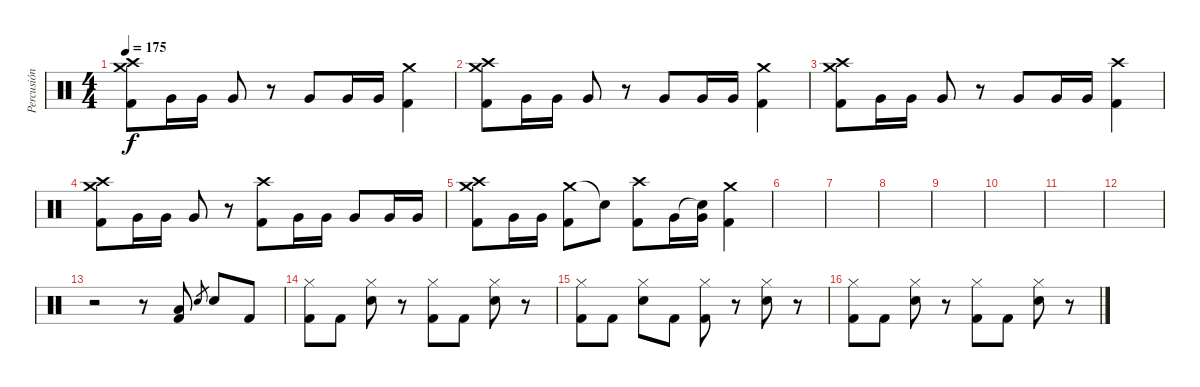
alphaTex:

\track ("Percusión" "Percusión") {instrument percussion}
\staff {score}
\articulation defaults
\ts (4 4)
\tempo 175
\clef neutral
\ks c
("Crash high (hit)" "Crash medium (hit)" "Kick (hit) 2").8{dy f} "Very Low Tom (hit)".16 "Very Low Tom (hit)".16 "Very Low Tom (hit)".8 r.8 "Very Low Tom (hit)".8 "Very Low Tom (hit)".16 "Very Low Tom (hit)".16 ("Crash medium (hit)" "Kick (hit) 2").4 |
("Crash high (hit)" "Crash medium (hit)" "Kick (hit) 2").8 "Very Low Tom (hit)".16 "Very Low Tom (hit)".16 "Very Low Tom (hit)".8 r.8 "Very Low Tom (hit)".8 "Very Low Tom (hit)".16 "Very Low Tom (hit)".16 ("Crash medium (hit)" "Kick (hit) 2").4 |
("Crash high (hit)" "Crash medium (hit)" "Kick (hit) 2").8 "Very Low Tom (hit)".16 "Very Low Tom (hit)".16 "Very Low Tom (hit)".8 r.8 "Very Low Tom (hit)".8 "Very Low Tom (hit)".16 "Very Low Tom (hit)".16 ("Crash high (hit)" "Kick (hit) 2").4 |
("Crash high (hit)" "Crash medium (hit)" "Kick (hit) 2").8 "Very Low Tom (hit)".16 "Very Low Tom (hit)".16 "Very Low Tom (hit)".8 r.8 ("Crash high (hit)" "Kick (hit) 2").8 "Very Low Tom (hit)".16 "Very Low Tom (hit)".16 "Very Low Tom (hit)".8 "Very Low Tom (hit)".16 "Very Low Tom (hit)".16 |
("Crash high (hit)" "Crash medium (hit)" "Kick (hit) 2").8 "Very Low Tom (hit)".16 "Very Low Tom (hit)".16 ("Crash medium (hit)" "Kick (hit) 2").8 "Snare (hit)"{t}.8 ("Crash high (hit)" "Kick (hit) 2").8 "Very Low Tom (hit)".16 ("Snare (hit)"{t} "Very Low Tom (hit)").16 ("Crash medium (hit)" "Kick (hit) 2").4 |
|
|
|
|
|
|
|
r.2 r.8 ("Low Tom (hit)" "Kick (hit) 2").8{volume 13} "Electric Snare (hit)".8{gr} "Electric Snare (hit)".8 "Kick (hit) 2".8 |
("Hi-Hat (closed)" "Kick (hit) 2").8 "Kick (hit) 2".8 ("Hi-Hat (closed)" "Electric Snare (hit)").8 r.8 ("Hi-Hat (closed)" "Kick (hit) 2").8 "Kick (hit) 2".8 ("Hi-Hat (closed)" "Electric Snare (hit)").8 r.8 |
("Hi-Hat (closed)" "Kick (hit) 2").8 "Kick (hit) 2".8 ("Hi-Hat (closed)" "Electric Snare (hit)").8 "Kick (hit) 2".8 ("Hi-Hat (closed)" "Kick (hit) 2").8 r.8 ("Hi-Hat (closed)" "Electric Snare (hit)").8 r.8 |
("Hi-Hat (closed)" "Kick (hit) 2").8 "Kick (hit) 2".8 ("Hi-Hat (closed)" "Electric Snare (hit)").8 r.8 ("Hi-Hat (closed)" "Kick (hit) 2").8 "Kick (hit) 2".8 ("Hi-Hat (closed)" "Electric Snare (hit)").8 r.8
